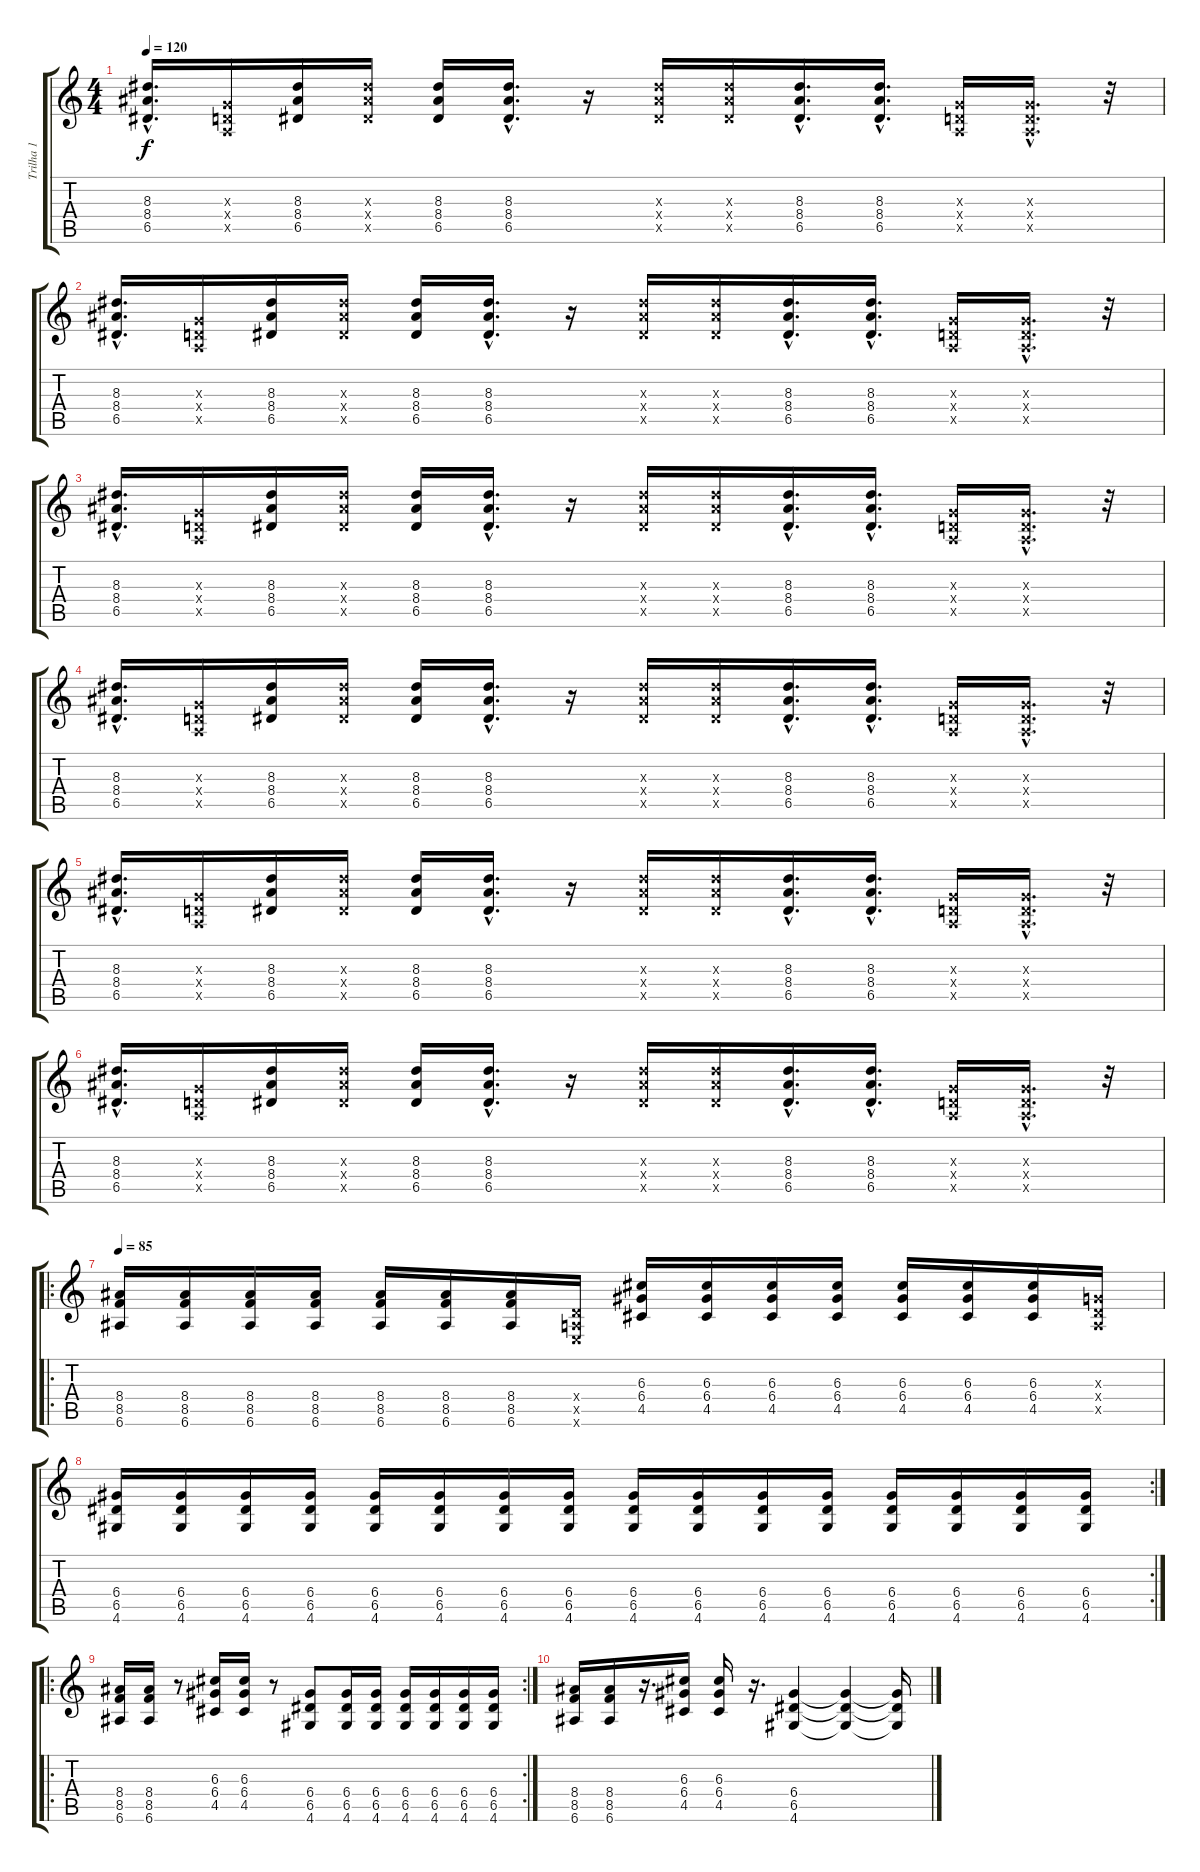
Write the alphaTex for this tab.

\track ("Trilha 1" "Trilha 1") {instrument acousticguitarsteel}
\staff {score tabs}
\tuning (E4 B3 G3 D3 A2 E2) {hide}
\ts (4 4)
\tempo 120
\clef g2
\ks c
(8.3{hac} 8.4{hac} 6.5{hac}).16{d dy f} (0.3{x} 0.4{x} 0.5{x}).16 (8.3 8.4 6.5).16 (8.3{x} 8.4{x} 6.5{x}).16 (8.3 8.4 6.5).16 (8.3{hac} 8.4{hac} 6.5{hac}).16{d} r.16 (8.3{x} 8.4{x} 6.5{x}).16 (8.3{x} 8.4{x} 6.5{x}).16 (8.3{hac} 8.4{hac} 6.5{hac}).16{d} (8.3{hac} 8.4{hac} 6.5{hac}).16{d} (0.3{x} 0.4{x} 0.5{x}).16 (0.3{hac x} 0.4{hac x} 0.5{hac x}).16{d} r.32 |
(8.3{hac} 8.4{hac} 6.5{hac}).16{d} (0.3{x} 0.4{x} 0.5{x}).16 (8.3 8.4 6.5).16 (8.3{x} 8.4{x} 6.5{x}).16 (8.3 8.4 6.5).16 (8.3{hac} 8.4{hac} 6.5{hac}).16{d} r.16 (8.3{x} 8.4{x} 6.5{x}).16 (8.3{x} 8.4{x} 6.5{x}).16 (8.3{hac} 8.4{hac} 6.5{hac}).16{d} (8.3{hac} 8.4{hac} 6.5{hac}).16{d} (0.3{x} 0.4{x} 0.5{x}).16 (0.3{hac x} 0.4{hac x} 0.5{hac x}).16{d} r.32 |
(8.3{hac} 8.4{hac} 6.5{hac}).16{d} (0.3{x} 0.4{x} 0.5{x}).16 (8.3 8.4 6.5).16 (8.3{x} 8.4{x} 6.5{x}).16 (8.3 8.4 6.5).16 (8.3{hac} 8.4{hac} 6.5{hac}).16{d} r.16 (8.3{x} 8.4{x} 6.5{x}).16 (8.3{x} 8.4{x} 6.5{x}).16 (8.3{hac} 8.4{hac} 6.5{hac}).16{d} (8.3{hac} 8.4{hac} 6.5{hac}).16{d} (0.3{x} 0.4{x} 0.5{x}).16 (0.3{hac x} 0.4{hac x} 0.5{hac x}).16{d} r.32 |
(8.3{hac} 8.4{hac} 6.5{hac}).16{d} (0.3{x} 0.4{x} 0.5{x}).16 (8.3 8.4 6.5).16 (8.3{x} 8.4{x} 6.5{x}).16 (8.3 8.4 6.5).16 (8.3{hac} 8.4{hac} 6.5{hac}).16{d} r.16 (8.3{x} 8.4{x} 6.5{x}).16 (8.3{x} 8.4{x} 6.5{x}).16 (8.3{hac} 8.4{hac} 6.5{hac}).16{d} (8.3{hac} 8.4{hac} 6.5{hac}).16{d} (0.3{x} 0.4{x} 0.5{x}).16 (0.3{hac x} 0.4{hac x} 0.5{hac x}).16{d} r.32 |
(8.3{hac} 8.4{hac} 6.5{hac}).16{d} (0.3{x} 0.4{x} 0.5{x}).16 (8.3 8.4 6.5).16 (8.3{x} 8.4{x} 6.5{x}).16 (8.3 8.4 6.5).16 (8.3{hac} 8.4{hac} 6.5{hac}).16{d} r.16 (8.3{x} 8.4{x} 6.5{x}).16 (8.3{x} 8.4{x} 6.5{x}).16 (8.3{hac} 8.4{hac} 6.5{hac}).16{d} (8.3{hac} 8.4{hac} 6.5{hac}).16{d} (0.3{x} 0.4{x} 0.5{x}).16 (0.3{hac x} 0.4{hac x} 0.5{hac x}).16{d} r.32 |
(8.3{hac} 8.4{hac} 6.5{hac}).16{d} (0.3{x} 0.4{x} 0.5{x}).16 (8.3 8.4 6.5).16 (8.3{x} 8.4{x} 6.5{x}).16 (8.3 8.4 6.5).16 (8.3{hac} 8.4{hac} 6.5{hac}).16{d} r.16 (8.3{x} 8.4{x} 6.5{x}).16 (8.3{x} 8.4{x} 6.5{x}).16 (8.3{hac} 8.4{hac} 6.5{hac}).16{d} (8.3{hac} 8.4{hac} 6.5{hac}).16{d} (0.3{x} 0.4{x} 0.5{x}).16 (0.3{hac x} 0.4{hac x} 0.5{hac x}).16{d} r.32 |
\ro
\tempo 85
(8.4 8.5 6.6).16 (8.4 8.5 6.6).16 (8.4 8.5 6.6).16 (8.4 8.5 6.6).16 (8.4 8.5 6.6).16 (8.4 8.5 6.6).16 (8.4 8.5 6.6).16 (0.4{x} 0.5{x} 0.6{x}).16 (6.3 6.4 4.5).16 (6.3 6.4 4.5).16 (6.3 6.4 4.5).16 (6.3 6.4 4.5).16 (6.3 6.4 4.5).16 (6.3 6.4 4.5).16 (6.3 6.4 4.5).16 (0.3{x} 0.4{x} 0.5{x}).16 |
\rc 2
(6.4 6.5 4.6).16 (6.4 6.5 4.6).16 (6.4 6.5 4.6).16 (6.4 6.5 4.6).16 (6.4 6.5 4.6).16 (6.4 6.5 4.6).16 (6.4 6.5 4.6).16 (6.4 6.5 4.6).16 (6.4 6.5 4.6).16 (6.4 6.5 4.6).16 (6.4 6.5 4.6).16 (6.4 6.5 4.6).16 (6.4 6.5 4.6).16 (6.4 6.5 4.6).16 (6.4 6.5 4.6).16 (6.4 6.5 4.6).16 |
\ro
\rc 2
(8.4 8.5 6.6).16 (8.4 8.5 6.6).16 r.8 (6.3 6.4 4.5).16 (6.3 6.4 4.5).16 r.8 (6.4 6.5 4.6).8 (6.4 6.5 4.6).16 (6.4 6.5 4.6).16 (6.4 6.5 4.6).16 (6.4 6.5 4.6).16 (6.4 6.5 4.6).16 (6.4 6.5 4.6).16 |
(8.4 8.5 6.6).16 (8.4 8.5 6.6).16 r.16{d} (6.3 6.4 4.5).16 (6.3 6.4 4.5).16 r.16{d} (6.4 6.5 4.6).4 (6.4{t} 6.5{t} 4.6{t}).4 (6.4{t} 6.5{t} 4.6{t}).16
